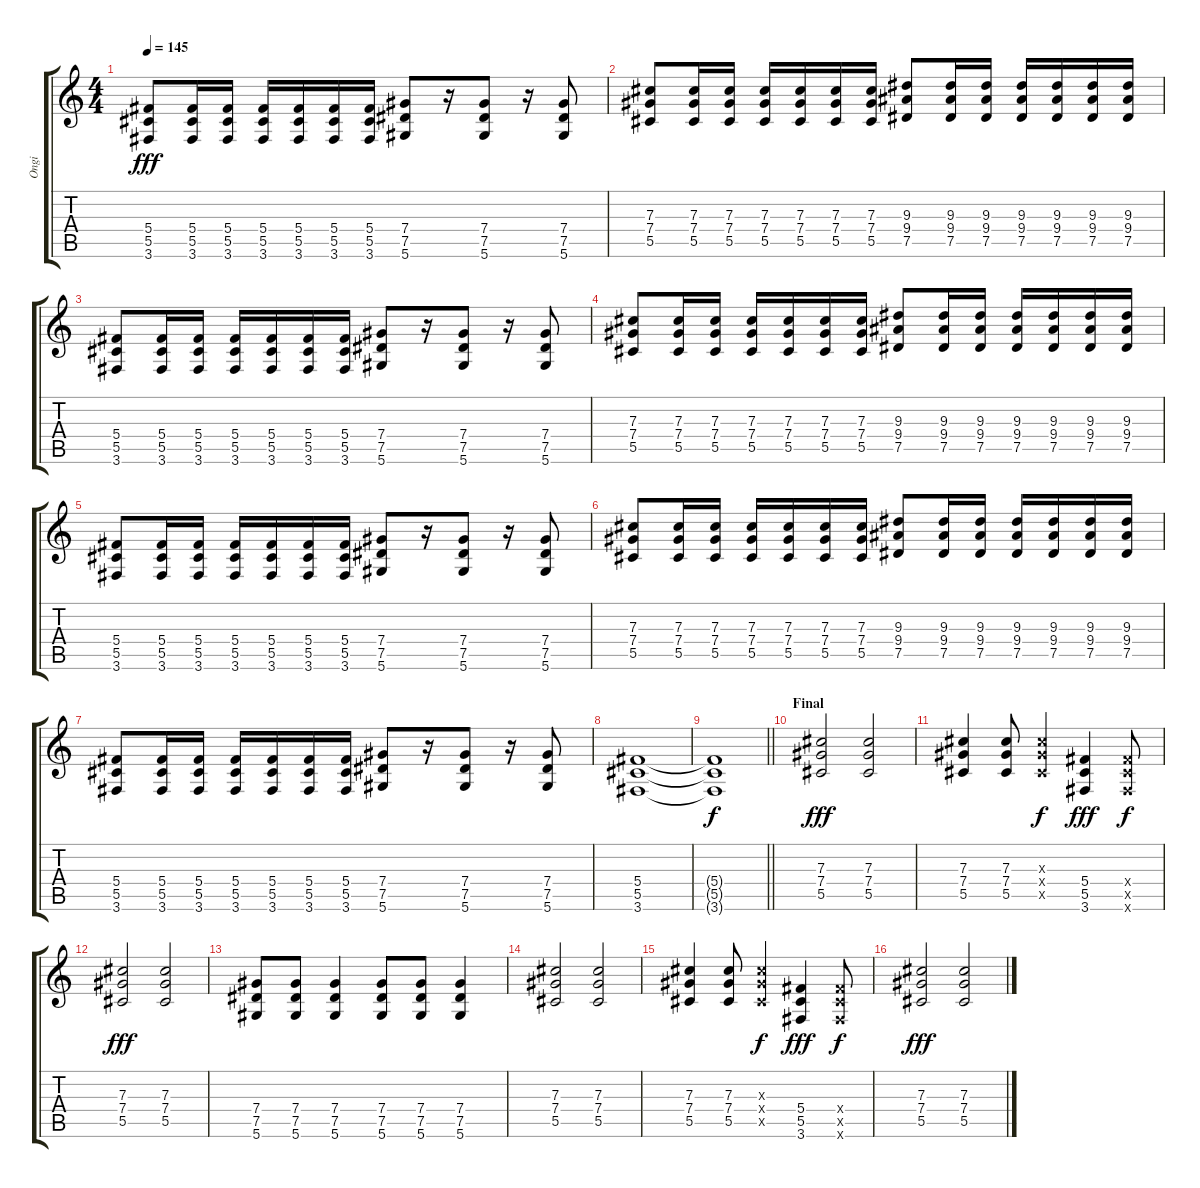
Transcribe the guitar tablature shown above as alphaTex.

\track ("Ongi" "Ongi") {instrument overdrivenguitar}
\staff {score tabs}
\tuning (Eb4 Bb3 Gb3 Db3 Ab2 Eb2) {hide}
\ts (4 4)
\tempo 145
\clef g2
\ks c
(5.4 5.5 3.6).8{dy fff} (5.4 5.5 3.6).16 (5.4 5.5 3.6).16 (5.4 5.5 3.6).16 (5.4 5.5 3.6).16 (5.4 5.5 3.6).16 (5.4 5.5 3.6).16 (7.4 7.5 5.6).8 r.16 (7.4 7.5 5.6).8 r.16 (7.4 7.5 5.6).8 |
(7.3 7.4 5.5).8 (7.3 7.4 5.5).16 (7.3 7.4 5.5).16 (7.3 7.4 5.5).16 (7.3 7.4 5.5).16 (7.3 7.4 5.5).16 (7.3 7.4 5.5).16 (9.3 9.4 7.5).8 (9.3 9.4 7.5).16 (9.3 9.4 7.5).16 (9.3 9.4 7.5).16 (9.3 9.4 7.5).16 (9.3 9.4 7.5).16 (9.3 9.4 7.5).16 |
(5.4 5.5 3.6).8 (5.4 5.5 3.6).16 (5.4 5.5 3.6).16 (5.4 5.5 3.6).16 (5.4 5.5 3.6).16 (5.4 5.5 3.6).16 (5.4 5.5 3.6).16 (7.4 7.5 5.6).8 r.16 (7.4 7.5 5.6).8 r.16 (7.4 7.5 5.6).8 |
(7.3 7.4 5.5).8 (7.3 7.4 5.5).16 (7.3 7.4 5.5).16 (7.3 7.4 5.5).16 (7.3 7.4 5.5).16 (7.3 7.4 5.5).16 (7.3 7.4 5.5).16 (9.3 9.4 7.5).8 (9.3 9.4 7.5).16 (9.3 9.4 7.5).16 (9.3 9.4 7.5).16 (9.3 9.4 7.5).16 (9.3 9.4 7.5).16 (9.3 9.4 7.5).16 |
(5.4 5.5 3.6).8 (5.4 5.5 3.6).16 (5.4 5.5 3.6).16 (5.4 5.5 3.6).16 (5.4 5.5 3.6).16 (5.4 5.5 3.6).16 (5.4 5.5 3.6).16 (7.4 7.5 5.6).8 r.16 (7.4 7.5 5.6).8 r.16 (7.4 7.5 5.6).8 |
(7.3 7.4 5.5).8 (7.3 7.4 5.5).16 (7.3 7.4 5.5).16 (7.3 7.4 5.5).16 (7.3 7.4 5.5).16 (7.3 7.4 5.5).16 (7.3 7.4 5.5).16 (9.3 9.4 7.5).8 (9.3 9.4 7.5).16 (9.3 9.4 7.5).16 (9.3 9.4 7.5).16 (9.3 9.4 7.5).16 (9.3 9.4 7.5).16 (9.3 9.4 7.5).16 |
(5.4 5.5 3.6).8 (5.4 5.5 3.6).16 (5.4 5.5 3.6).16 (5.4 5.5 3.6).16 (5.4 5.5 3.6).16 (5.4 5.5 3.6).16 (5.4 5.5 3.6).16 (7.4 7.5 5.6).8 r.16 (7.4 7.5 5.6).8 r.16 (7.4 7.5 5.6).8 |
(5.4 5.5 3.6).1 |
\barLineRight lightlight
(5.4{t} 5.5{t} 3.6{t}).1{dy f} |
\section ("" "Final")
(7.3 7.4 5.5).2{dy fff} (7.3 7.4 5.5).2 |
(7.3 7.4 5.5).4 (7.3 7.4 5.5).8 (7.3{x} 7.4{x} 5.5{x}).4{dy f} (5.4 5.5 3.6).4{dy fff} (5.4{x} 5.5{x} 3.6{x}).8{dy f} |
(7.3 7.4 5.5).2{dy fff} (7.3 7.4 5.5).2 |
(7.4 7.5 5.6).8 (7.4 7.5 5.6).8 (7.4 7.5 5.6).4 (7.4 7.5 5.6).8 (7.4 7.5 5.6).8 (7.4 7.5 5.6).4 |
(7.3 7.4 5.5).2 (7.3 7.4 5.5).2 |
(7.3 7.4 5.5).4 (7.3 7.4 5.5).8 (7.3{x} 7.4{x} 5.5{x}).4{dy f} (5.4 5.5 3.6).4{dy fff} (5.4{x} 5.5{x} 3.6{x}).8{dy f} |
(7.3 7.4 5.5).2{dy fff} (7.3 7.4 5.5).2
